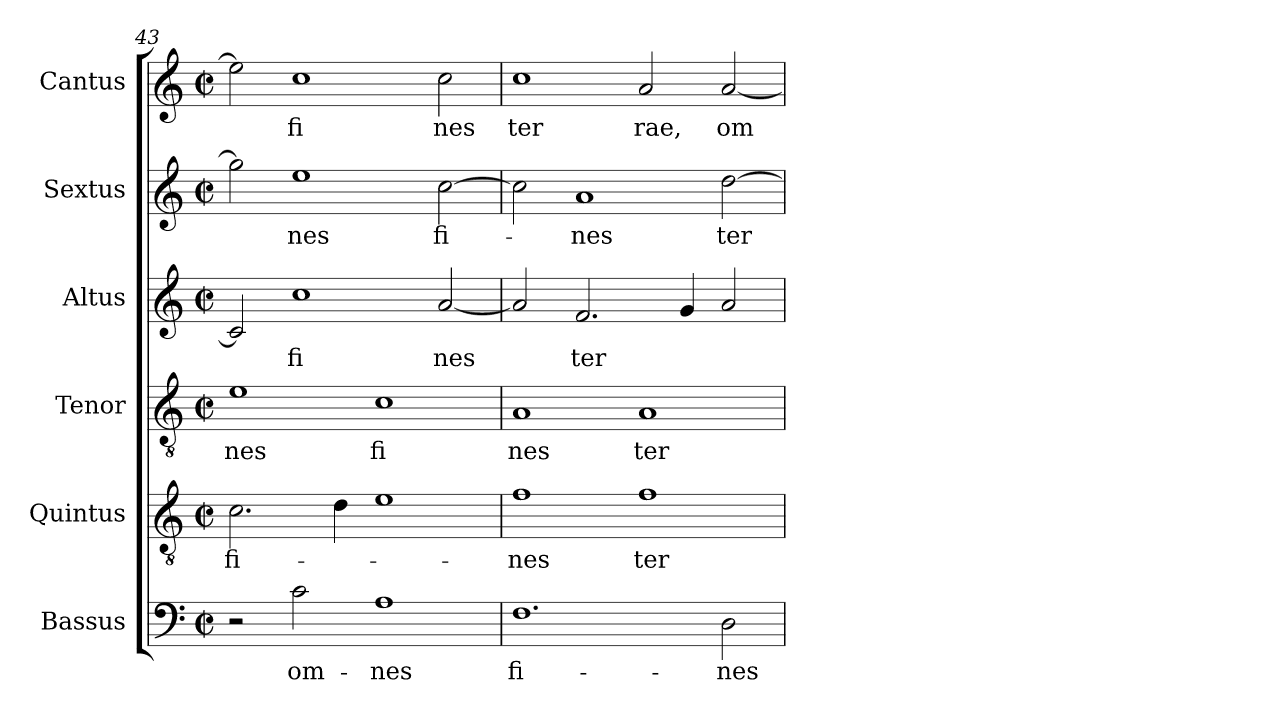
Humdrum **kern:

**kern	**text	**kern	**text	**kern	**text	**kern	**text	**kern	**text	**kern	**text
*part6	*part6	*part5	*part5	*part4	*part4	*part3	*part3	*part2	*part2	*part1	*part1
*staff6	*staff6	*staff5	*staff5	*staff4	*staff4	*staff3	*staff3	*staff2	*staff2	*staff1	*staff1
*I"Bassus	*	*I"Quintus	*	*I"Tenor	*	*I"Altus	*	*I"Sextus	*	*I"Cantus	*
*clefF4	*	*clefGv2	*	*clefGv2	*	*clefG2	*	*clefG2	*	*clefG2	*
*	*	*	*	*	*	*k[]	*	*	*	*	*
*	*	*	*	*	*	*C:	*	*	*	*	*
*M2/2	*	*M2/2	*	*M2/2	*	*M2/2	*	*M2/2	*	*M2/2	*
*met(c|)	*	*met(c|)	*	*met(c|)	*	*met(c|)	*	*met(c|)	*	*met(c|)	*
=43	=43	=43	=43	=43	=43	=43	=43	=43	=43	=43	=43
!	!	!	!LO:LY:b:cj	!	!LO:LY:b:cj	!	!	!	!	!	!
2r	.	2.c\	fi-	1e	nes	2c/]	.	2gg\]	.	2ee\]	.
!	!LO:LY:b:cj	!	!	!	!	!	!LO:LY:b:cj	!	!LO:LY:b:cj	!	!LO:LY:b:cj
2c\	om-	.	.	.	.	1cc	fi	1ee	-nes	1cc	fi
.	.	4d\	.	.	.	.	.	.	.	.	.
!	!LO:LY:b:cj	!	!	!	!LO:LY:b:cj	!	!	!	!	!	!
1A	-nes	1e	.	1c	fi	.	.	.	.	.	.
!	!	!	!	!	!	!	!LO:LY:b	!	!LO:LY:b:cj	!	!LO:LY:b:cj
.	.	.	.	.	.	[<2a/	nes	[>2cc\	fi-	2cc\	nes
=44	=44	=44	=44	=44	=44	=44	=44	=44	=44	=44	=44
!	!LO:LY:b:cj	!	!LO:LY:b:cj	!	!LO:LY:b:cj	!	!	!	!	!	!LO:LY:b:cj
1.F	fi-	1f	-nes	1A	nes	2a/]	.	2cc\]	.	1cc	ter
!	!	!	!	!	!	!	!LO:LY:b	!	!LO:LY:b:cj	!	!
.	.	.	.	.	.	2.f/	ter	1a	-nes	.	.
!	!	!	!LO:LY:b:cj	!	!LO:LY:b:cj	!	!	!	!	!	!LO:LY:b:cj
.	.	1f	ter-	1A	ter	.	.	.	.	2a/	rae,
.	.	.	.	.	.	4g/	.	.	.	.	.
!	!LO:LY:b:cj	!	!	!	!	!	!	!	!LO:LY:b	!	!LO:LY:b
2D\	-nes	.	.	.	.	2a/	.	[>2dd\	ter-	[<2a/	om
=	=	=	=	=	=	=	=	=	=	=	=
*-	*-	*-	*-	*-	*-	*-	*-	*-	*-	*-	*-
